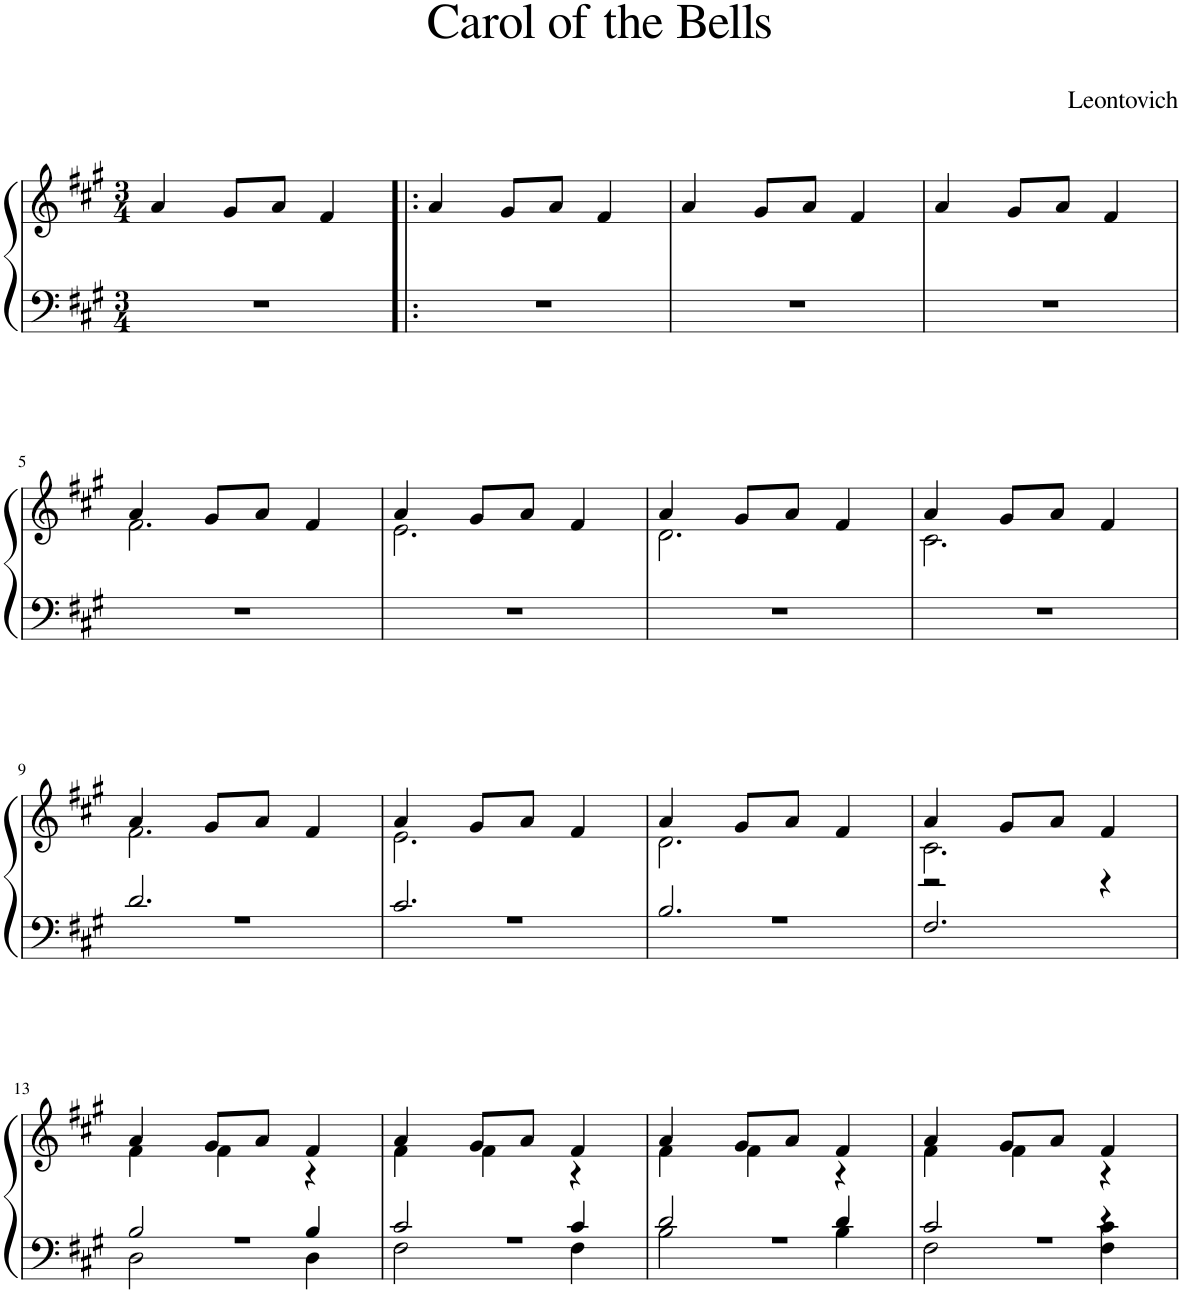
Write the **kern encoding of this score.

**kern	**kern
*part1	*part1
*staff2	*staff1
*I"Hand Bells	*
*I'Ha. Be.	*
*clefF4	*clefG2
*k[f#c#g#]	*k[f#c#g#]
*M3/4	*M3/4
=1	=1
2.r	4a/
.	8g#/L
.	8a/J
.	4f#/
=2!|:	=2!|:
2.r	4a/
.	8g#/L
.	8a/J
.	4f#/
=3	=3
2.r	4a/
.	8g#/L
.	8a/J
.	4f#/
=4	=4
2.r	4a/
.	8g#/L
.	8a/J
.	4f#/
!!LO:LB:g=z
=5	=5
*	*^
2.r	4a/	2.f#\
.	8g#/L	.
.	8a/J	.
.	4f#/	.
=6	=6	=6
2.r	4a/	2.e\
.	8g#/L	.
.	8a/J	.
.	4f#/	.
=7	=7	=7
2.r	4a/	2.d\
.	8g#/L	.
.	8a/J	.
.	4f#/	.
=8	=8	=8
2.r	4a/	2.c#\
.	8g#/L	.
.	8a/J	.
.	4f#/	.
!!LO:LB:g=z	!!
=9	=9	=9
*^	*	*
2.r	2.d/	4a/	2.f#\
.	.	8g#/L	.
.	.	8a/J	.
.	.	4f#/	.
=10	=10	=10	=10
2.r	2.c#/	4a/	2.e\
.	.	8g#/L	.
.	.	8a/J	.
.	.	4f#/	.
=11	=11	=11	=11
2.r	2.B/	4a/	2.d\
.	.	8g#/L	.
.	.	8a/J	.
.	.	4f#/	.
=12	=12	=12	=12
2r	2.F#/	4a/	2.c#\
.	.	8g#/L	.
.	.	8a/J	.
4r	.	4f#/	.
!!LO:LB:g=z	!!
=13	=13	=13	=13
*	*^	*	*
2.r	2B/	2D\	4a/	4f#\
.	.	.	8g#/L	4f#\
.	.	.	8a/J	.
.	4B/	4D\	4f#/	4r
=14	=14	=14	=14	=14
2.r	2c#/	2F#\	4a/	4f#\
.	.	.	8g#/L	4f#\
.	.	.	8a/J	.
.	4c#/	4F#\	4f#/	4r
=15	=15	=15	=15	=15
2.r	2d/	2B\	4a/	4f#\
.	.	.	8g#/L	4f#\
.	.	.	8a/J	.
.	4d/	4B\	4f#/	4r
=16	=16	=16	=16	=16
*	*	*^	*	*
2.r	2ryy	2c#/	2F#\	4a/	4f#\
.	.	.	.	8g#/L	4f#\
.	.	.	.	8a/J	.
.	4c#\	4r	4F#\	4f#/	4r
*v	*v	*v	*v	*	*
*	*v	*v
=	=
*-	*-
